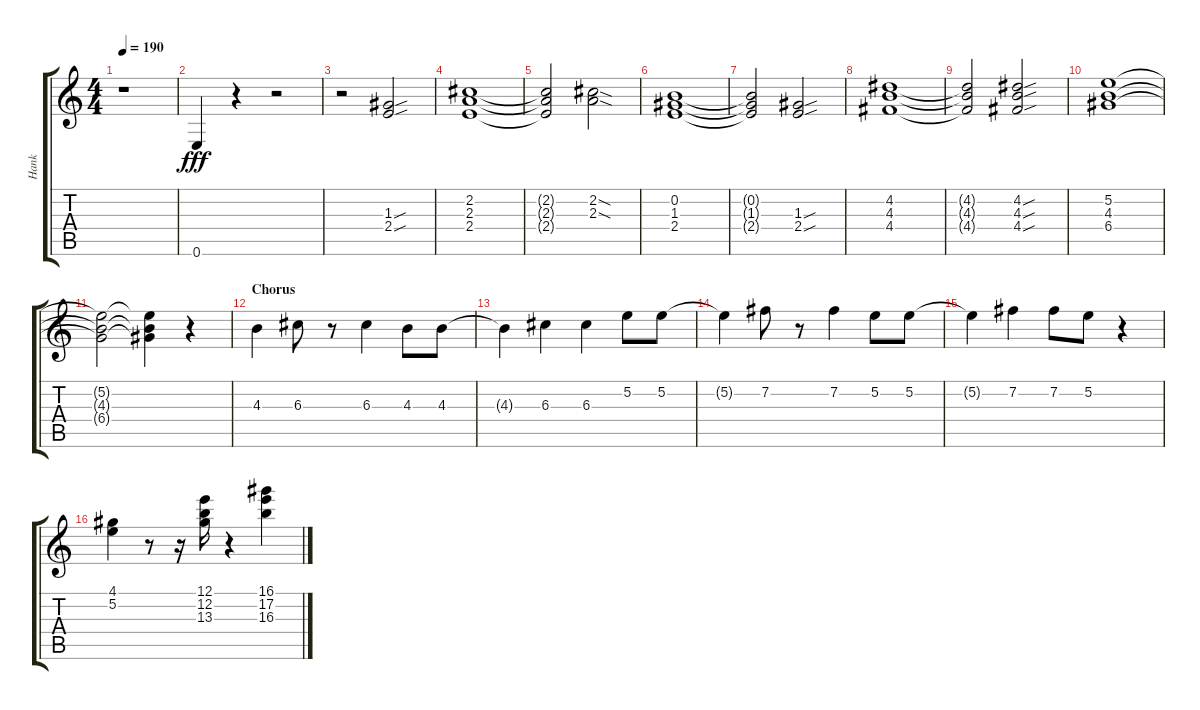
\track ("Hank" "Hank") {instrument electricguitarclean}
\staff {score tabs}
\tuning (E4 B3 G3 D3 A2 E2) {hide}
\ts (4 4)
\tempo 190
\clef g2
\ks c
r.1{dy fff} |
0.6.4 r.4 r.2 |
r.2 (1.3{sou} 2.4{sou}).2 |
(2.2 2.3 2.4).1 |
(2.2{t} 2.3{t} 2.4{t}).2 (2.2{sod} 2.3{sod}).2 |
(0.2 1.3 2.4).1 |
(0.2{t} 1.3{t} 2.4{t}).2 (1.3{sou} 2.4{sou}).2 |
(4.2 4.3 4.4).1 |
(4.2{t} 4.3{t} 4.4{t}).2 (4.2{sou} 4.3{sou} 4.4{sou}).2 |
(5.2 4.3 6.4).1 |
(5.2{t} 4.3{t} 6.4{t}).2 (5.2{t} 4.3{t} 6.4{t}).4 r.4 |
\section ("" "Chorus")
4.3.4 6.3.8 r.8 6.3.4 4.3.8 4.3.8 |
4.3{t}.4 6.3.4 6.3.4 5.2.8 5.2.8 |
5.2{t}.4 7.2.8 r.8 7.2.4 5.2.8 5.2.8 |
5.2{t}.4 7.2.4 7.2.8 5.2.8 r.4 |
(4.1 5.2).4 r.8 r.16 (12.1 12.2 13.3).16 r.4 (16.1 17.2 16.3).4
